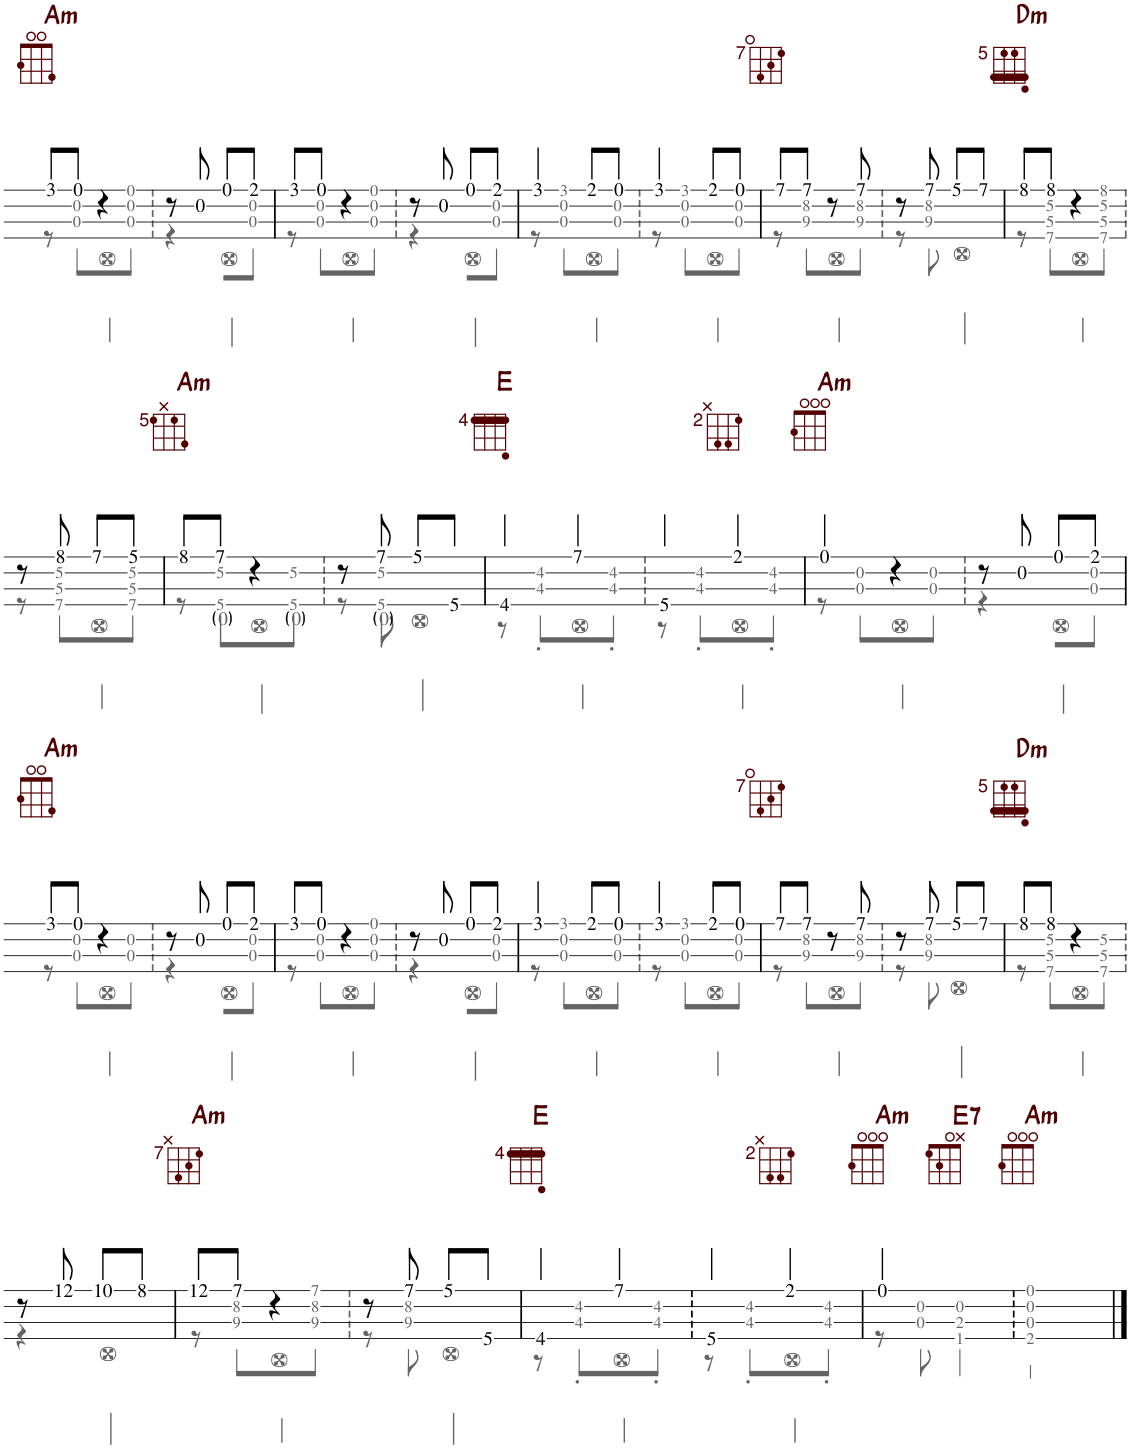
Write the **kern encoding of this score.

**kern	**harte
*part1	*part1
*staff1	*
*I"Ukulélé [Tablature]	*
!!LO:PB:g=z
*k[]	*
*M2/4	*
=42	=42
*^	*
!	!	!LO:H:kt=m
8cc/L	8r	A:min
8a/J	8c!i\ 8e!i\L	.
4r	8gi\	.
.	8c!i\ 8e!i\ 8a!i\J	.
=43	=43	=43
8r	4r	.
8e/	.	.
8a/L	8gi\L	.
8b/J	8c!i\ 8e!i\J	.
=44	=44	=44
8cc/L	8r	.
8a/J	8c!i\ 8e!i\L	.
4r	8gi\	.
.	8c!i\ 8e!i\ 8a!i\J	.
=45	=45	=45
8r	4r	.
8e/	.	.
8a/L	8gi\L	.
8b/J	8c!i\ 8e!i\J	.
=46	=46	=46
4cc/	8r	.
.	8c!i\ 8e!i\ 8cc!i\L	.
8b/L	8gi\	.
8a/J	8c!i\ 8e!i\J	.
=47	=47	=47
4cc/	8r	.
.	8c!i\ 8e!i\ 8cc!i\L	.
8b/L	8gi\	.
8a/J	8c!i\ 8e!i\J	.
=48	=48	=48
8ee/L	8r	.
8ee/J	8a!i\ 8cc!i\L	.
8r	8gi\	.
8ee/	8a!i\ 8cc!i\J	.
=49	=49	=49
8r	8r	.
8ee/	8a!i\ 8cc!i\	.
8dd/L	4gi\	.
8ee/J	.	.
=50	=50	=50
!	!	!LO:H:kt=m
8ff/L	8r	D:min
8ff/J	8dd!i\ 8f!i\ 8a!i\L	.
4r	8gi\	.
.	8dd!i\ 8f!i\ 8a!i\ 8ff!i\J	.
!!LO:LB:g=z	!!
=51	=51	=51
8r	8r	.
8ff/	8dd!i\ 8f!i\ 8a!i\L	.
8ee/L	8gi\	.
8dd/J	8dd!i\ 8f!i\ 8a!i\J	.
=52	=52	=52
!	!	!LO:H:kt=m
8ff/L	8r	A:min
8ee/J	8cc!i\ 8ci\ 8a!i\L	.
4r	8gi\	.
.	8cc!i\ 8ci\ 8a!i\J	.
=53	=53	=53
8r	8r	.
8ee/	8cc!i\ 8ci\ 8a!i\	.
8dd/L	4gi\	.
8cc/J	.	.
=54	=54	=54
4b/	8r	E:maj
.	8e!i\' 8g#!i\'L	.
4ee/	8gi\	.
.	8e!i\' 8g#!i\'J	.
=55	=55	=55
4cc/	8r	.
.	8e!i\' 8g#!i\'L	.
4b/	8gi\	.
.	8e!i\' 8g#!i\'J	.
=56	=56	=56
!	!	!LO:H:kt=m
4a/	8r	A:min
.	8c!i\ 8e!i\L	.
4r	8gi\	.
.	8c!i\ 8e!i\J	.
=57	=57	=57
8r	4r	.
8e/	.	.
8a/L	8gi\L	.
8b/J	8c!i\ 8e!i\J	.
!!LO:LB:g=z	!!
=58	=58	=58
!	!	!LO:H:kt=m
8cc/L	8r	A:min
8a/J	8c!i\ 8e!i\L	.
4r	8gi\	.
.	8c!i\ 8e!i\J	.
=59	=59	=59
8r	4r	.
8e/	.	.
8a/L	8gi\L	.
8b/J	8c!i\ 8e!i\J	.
=60	=60	=60
8cc/L	8r	.
8a/J	8c!i\ 8e!i\L	.
4r	8gi\	.
.	8c!i\ 8e!i\ 8a!i\J	.
=61	=61	=61
8r	4r	.
8e/	.	.
8a/L	8gi\L	.
8b/J	8c!i\ 8e!i\J	.
=62	=62	=62
4cc/	8r	.
.	8c!i\ 8e!i\ 8cc!i\L	.
8b/L	8gi\	.
8a/J	8c!i\ 8e!i\J	.
=63	=63	=63
4cc/	8r	.
.	8c!i\ 8e!i\ 8cc!i\L	.
8b/L	8gi\	.
8a/J	8c!i\ 8e!i\J	.
=64	=64	=64
8ee/L	8r	.
8ee/J	8a!i\ 8cc!i\L	.
8r	8gi\	.
8ee/	8a!i\ 8cc!i\J	.
=65	=65	=65
8r	8r	.
8ee/	8a!i\ 8cc!i\	.
8dd/L	4gi\	.
8ee/J	.	.
=66	=66	=66
!	!	!LO:H:kt=m
8ff/L	8r	D:min
8ff/J	8dd!i\ 8f!i\ 8a!i\L	.
4r	8gi\	.
.	8dd!i\ 8f!i\ 8a!i\J	.
!!LO:LB:g=z	!!
=67	=67	=67
8r	4r	.
8aa/	.	.
8gg/L	4gi\	.
8ff/J	.	.
=68	=68	=68
!	!	!LO:H:kt=m
8aa/L	8r	A:min
8ee/J	8a!i\ 8cc!i\L	.
4r	8gi\	.
.	8a!i\ 8cc!i\ 8ee!i\J	.
=69	=69	=69
8r	8r	.
8ee/	8a!i\ 8cc!i\	.
8dd/L	4gi\	.
8cc/J	.	.
=70	=70	=70
4b/	8r	E:maj
.	8e!i\' 8g#!i\'L	.
4ee/	8gi\	.
.	8e!i\' 8g#!i\'J	.
=71	=71	=71
4cc/	8r	.
.	8e!i\' 8g#!i\'L	.
4b/	8gi\	.
.	8e!i\' 8g#!i\'J	.
=72	=72	=72
!	!	!LO:H:kt=m
4a/	8r	A:min
.	8c!i\ 8e!i\	.
!	!	!LO:H:kt=7
4ryy	4g#!i\ 4d!i\ 4e!i\	E:7
=73	=73	=73
!	!	!LO:H:kt=m
2ryy	2a!i\ 2c!i\ 2e!i\ 2a!i\	A:min
*v	*v	*
==	==
*-	*-
